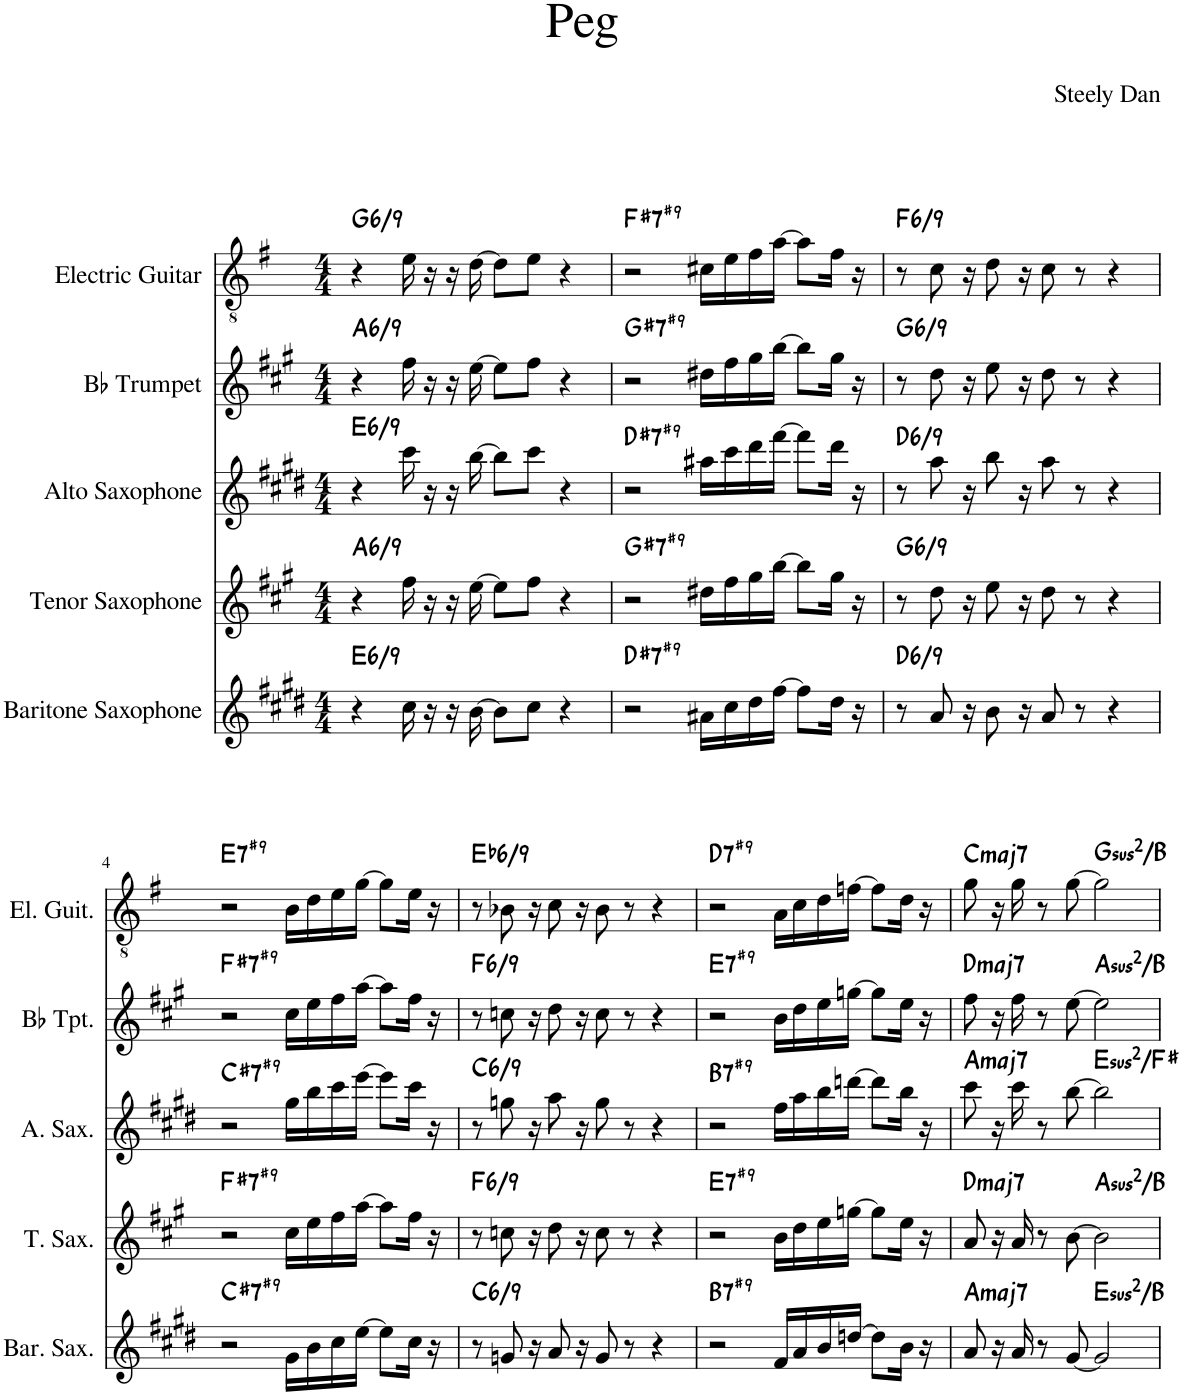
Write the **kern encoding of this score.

**kern	**harte	**kern	**harte	**kern	**harte	**kern	**harte	**kern	**harte
*part5	*part5	*part4	*part4	*part3	*part3	*part2	*part2	*part1	*part1
*staff5	*	*staff4	*	*staff3	*	*staff2	*	*staff1	*
*I"Baritone Saxophone	*	*I"Tenor Saxophone	*	*I"Alto Saxophone	*	*I"Bb Trumpet	*	*I"Electric Guitar	*
*I'Bar. Sax.	*	*I'T. Sax.	*	*I'A. Sax.	*	*I'Bb Tpt.	*	*I'El. Guit.	*
*clefG2	*	*clefG2	*	*clefG2	*	*clefG2	*	*clefGv2	*
*Trd12c21	*	*Trd8c14	*	*Trd5c9	*	*Trd1c2	*	*	*
*k[f#c#g#d#]	*	*k[f#c#g#]	*	*k[f#c#g#d#]	*	*k[f#c#g#]	*	*k[f#]	*
*M4/4	*	*M4/4	*	*M4/4	*	*M4/4	*	*M4/4	*
=1	=1	=1	=1	=1	=1	=1	=1	=1	=1
!	!LO:H:kt=/6	!	!LO:H:kt=/6	!	!LO:H:kt=/6	!	!LO:H:kt=/6	!	!LO:H:kt=/6
4r	E:maj6(9)	4r	A:maj6(9)	4r	E:maj6(9)	4r	A:maj6(9)	4r	G:maj6(9)
16cc#\	.	16ff#\	.	16ccc#\	.	16ff#\	.	16e\	.
16r	.	16r	.	16r	.	16r	.	16r	.
16r	.	16r	.	16r	.	16r	.	16r	.
[16b\	.	[16ee\	.	[16bb\	.	[16ee\	.	[16d\	.
8b\L]	.	8ee\L]	.	8bb\L]	.	8ee\L]	.	8d\L]	.
8cc#\J	.	8ff#\J	.	8ccc#\J	.	8ff#\J	.	8e\J	.
4r	.	4r	.	4r	.	4r	.	4r	.
=2	=2	=2	=2	=2	=2	=2	=2	=2	=2
!	!LO:H:kt=7	!	!LO:H:kt=7	!	!LO:H:kt=7	!	!LO:H:kt=7	!	!LO:H:kt=7
2r	D#:7(#9)	2r	G#:7(#9)	2r	D#:7(#9)	2r	G#:7(#9)	2r	F#:7(#9)
16a#X\LL	.	16dd#X\LL	.	16aa#X\LL	.	16dd#X\LL	.	16c#X\LL	.
16cc#\	.	16ff#\	.	16ccc#\	.	16ff#\	.	16e\	.
16dd#\	.	16gg#\	.	16ddd#\	.	16gg#\	.	16f#\	.
[16ff#\JJ	.	[16bb\JJ	.	[16fff#\JJ	.	[16bb\JJ	.	[16a\JJ	.
8ff#\L]	.	8bb\L]	.	8fff#\L]	.	8bb\L]	.	8a\L]	.
16dd#\Jk	.	16gg#\Jk	.	16ddd#\Jk	.	16gg#\Jk	.	16f#\Jk	.
16r	.	16r	.	16r	.	16r	.	16r	.
=3	=3	=3	=3	=3	=3	=3	=3	=3	=3
!	!LO:H:kt=/6	!	!LO:H:kt=/6	!	!LO:H:kt=/6	!	!LO:H:kt=/6	!	!LO:H:kt=/6
8r	D:maj6(9)	8r	G:maj6(9)	8r	D:maj6(9)	8r	G:maj6(9)	8r	F:maj6(9)
8a/	.	8dd\	.	8aa\	.	8dd\	.	8c\	.
16r	.	16r	.	16r	.	16r	.	16r	.
8b\	.	8ee\	.	8bb\	.	8ee\	.	8d\	.
16r	.	16r	.	16r	.	16r	.	16r	.
8a/	.	8dd\	.	8aa\	.	8dd\	.	8c\	.
8r	.	8r	.	8r	.	8r	.	8r	.
4r	.	4r	.	4r	.	4r	.	4r	.
!!LO:LB:g=z
=4	=4	=4	=4	=4	=4	=4	=4	=4	=4
!	!LO:H:kt=7	!	!LO:H:kt=7	!	!LO:H:kt=7	!	!LO:H:kt=7	!	!LO:H:kt=7
2r	C#:7(#9)	2r	F#:7(#9)	2r	C#:7(#9)	2r	F#:7(#9)	2r	E:7(#9)
16g#\LL	.	16cc#\LL	.	16gg#\LL	.	16cc#\LL	.	16B\LL	.
16b\	.	16ee\	.	16bb\	.	16ee\	.	16d\	.
16cc#\	.	16ff#\	.	16ccc#\	.	16ff#\	.	16e\	.
[16ee\JJ	.	[16aa\JJ	.	[16eee\JJ	.	[16aa\JJ	.	[16g\JJ	.
8ee\L]	.	8aa\L]	.	8eee\L]	.	8aa\L]	.	8g\L]	.
16cc#\Jk	.	16ff#\Jk	.	16ccc#\Jk	.	16ff#\Jk	.	16e\Jk	.
16r	.	16r	.	16r	.	16r	.	16r	.
=5	=5	=5	=5	=5	=5	=5	=5	=5	=5
!	!LO:H:kt=/6	!	!LO:H:kt=/6	!	!LO:H:kt=/6	!	!LO:H:kt=/6	!	!LO:H:kt=/6
8r	C:maj6(9)	8r	F:maj6(9)	8r	C:maj6(9)	8r	F:maj6(9)	8r	Eb:maj6(9)
8gn/	.	8ccn\	.	8ggn\	.	8ccn\	.	8B-X\	.
16r	.	16r	.	16r	.	16r	.	16r	.
8a/	.	8dd\	.	8aa\	.	8dd\	.	8c\	.
16r	.	16r	.	16r	.	16r	.	16r	.
8g/	.	8cc\	.	8gg\	.	8cc\	.	8B-\	.
8r	.	8r	.	8r	.	8r	.	8r	.
4r	.	4r	.	4r	.	4r	.	4r	.
=6	=6	=6	=6	=6	=6	=6	=6	=6	=6
!	!LO:H:kt=7	!	!LO:H:kt=7	!	!LO:H:kt=7	!	!LO:H:kt=7	!	!LO:H:kt=7
2r	B:7(#9)	2r	E:7(#9)	2r	B:7(#9)	2r	E:7(#9)	2r	D:7(#9)
16f#/LL	.	16b\LL	.	16ff#\LL	.	16b\LL	.	16A\LL	.
16a/	.	16dd\	.	16aa\	.	16dd\	.	16c\	.
16b/	.	16ee\	.	16bb\	.	16ee\	.	16d\	.
[16ddn/JJ	.	[16ggn\JJ	.	[16dddn\JJ	.	[16ggn\JJ	.	[16fn\JJ	.
8dd\L]	.	8gg\L]	.	8ddd\L]	.	8gg\L]	.	8f\L]	.
16b\Jk	.	16ee\Jk	.	16bb\Jk	.	16ee\Jk	.	16d\Jk	.
16r	.	16r	.	16r	.	16r	.	16r	.
=7	=7	=7	=7	=7	=7	=7	=7	=7	=7
!	!LO:H:kt=maj7	!	!LO:H:kt=maj7	!	!LO:H:kt=maj7	!	!LO:H:kt=maj7	!	!LO:H:kt=maj7
8a/	A:maj7	8a/	D:maj7	8ccc#\	A:maj7	8ff#\	D:maj7	8g\	C:maj7
16r	.	16r	.	16r	.	16r	.	16r	.
16a/	.	16a/	.	16ccc#\	.	16ff#\	.	16g\	.
8r	.	8r	.	8r	.	8r	.	8r	.
[8g#/	.	[8b\	.	[8bb\	.	[8ee\	.	[8g\	.
!	!LO:H:kt=2	!	!LO:H:kt=2	!	!LO:H:kt=2	!	!LO:H:kt=2	!	!LO:H:kt=2
2g#/]	E:(1,2,5)/5	2b\]	A:(1,2,5)/2	2bb\]	E:(1,2,5)/2	2ee\]	A:(1,2,5)/2	2g\]	G:(1,2,5)/3
=	=	=	=	=	=	=	=	=	=
*-	*-	*-	*-	*-	*-	*-	*-	*-	*-
